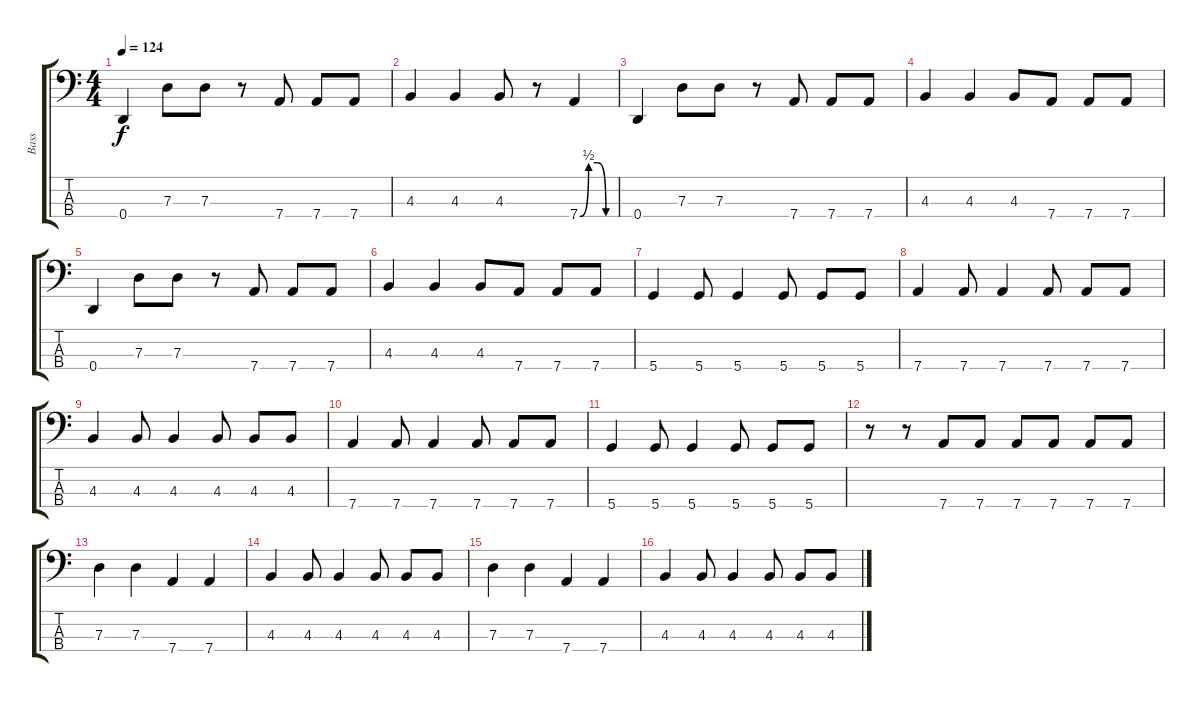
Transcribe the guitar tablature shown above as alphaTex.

\track ("Bass" "Bass") {instrument electricbassfinger}
\staff {score tabs}
\tuning (F2 C2 G1 D1) {hide}
\ts (4 4)
\tempo 124
\clef f4
\ks c
0.4.4{dy f} 7.3.8 7.3.8 r.8 7.4.8 7.4.8 7.4.8 |
4.3.4 4.3.4 4.3.8 r.8 7.4{be (custom 0 0 15 2 30 2 45 0 60 0)}.4 |
0.4.4 7.3.8 7.3.8 r.8 7.4.8 7.4.8 7.4.8 |
4.3.4 4.3.4 4.3.8 7.4.8 7.4.8 7.4.8 |
0.4.4 7.3.8 7.3.8 r.8 7.4.8 7.4.8 7.4.8 |
4.3.4 4.3.4 4.3.8 7.4.8 7.4.8 7.4.8 |
5.4.4 5.4.8 5.4.4 5.4.8 5.4.8 5.4.8 |
7.4.4 7.4.8 7.4.4 7.4.8 7.4.8 7.4.8 |
4.3.4 4.3.8 4.3.4 4.3.8 4.3.8 4.3.8 |
7.4.4 7.4.8 7.4.4 7.4.8 7.4.8 7.4.8 |
5.4.4 5.4.8 5.4.4 5.4.8 5.4.8 5.4.8 |
r.8 r.8 7.4.8 7.4.8 7.4.8 7.4.8 7.4.8 7.4.8 |
7.3.4 7.3.4 7.4.4 7.4.4 |
4.3.4 4.3.8 4.3.4 4.3.8 4.3.8 4.3.8 |
7.3.4 7.3.4 7.4.4 7.4.4 |
4.3.4 4.3.8 4.3.4 4.3.8 4.3.8 4.3.8
